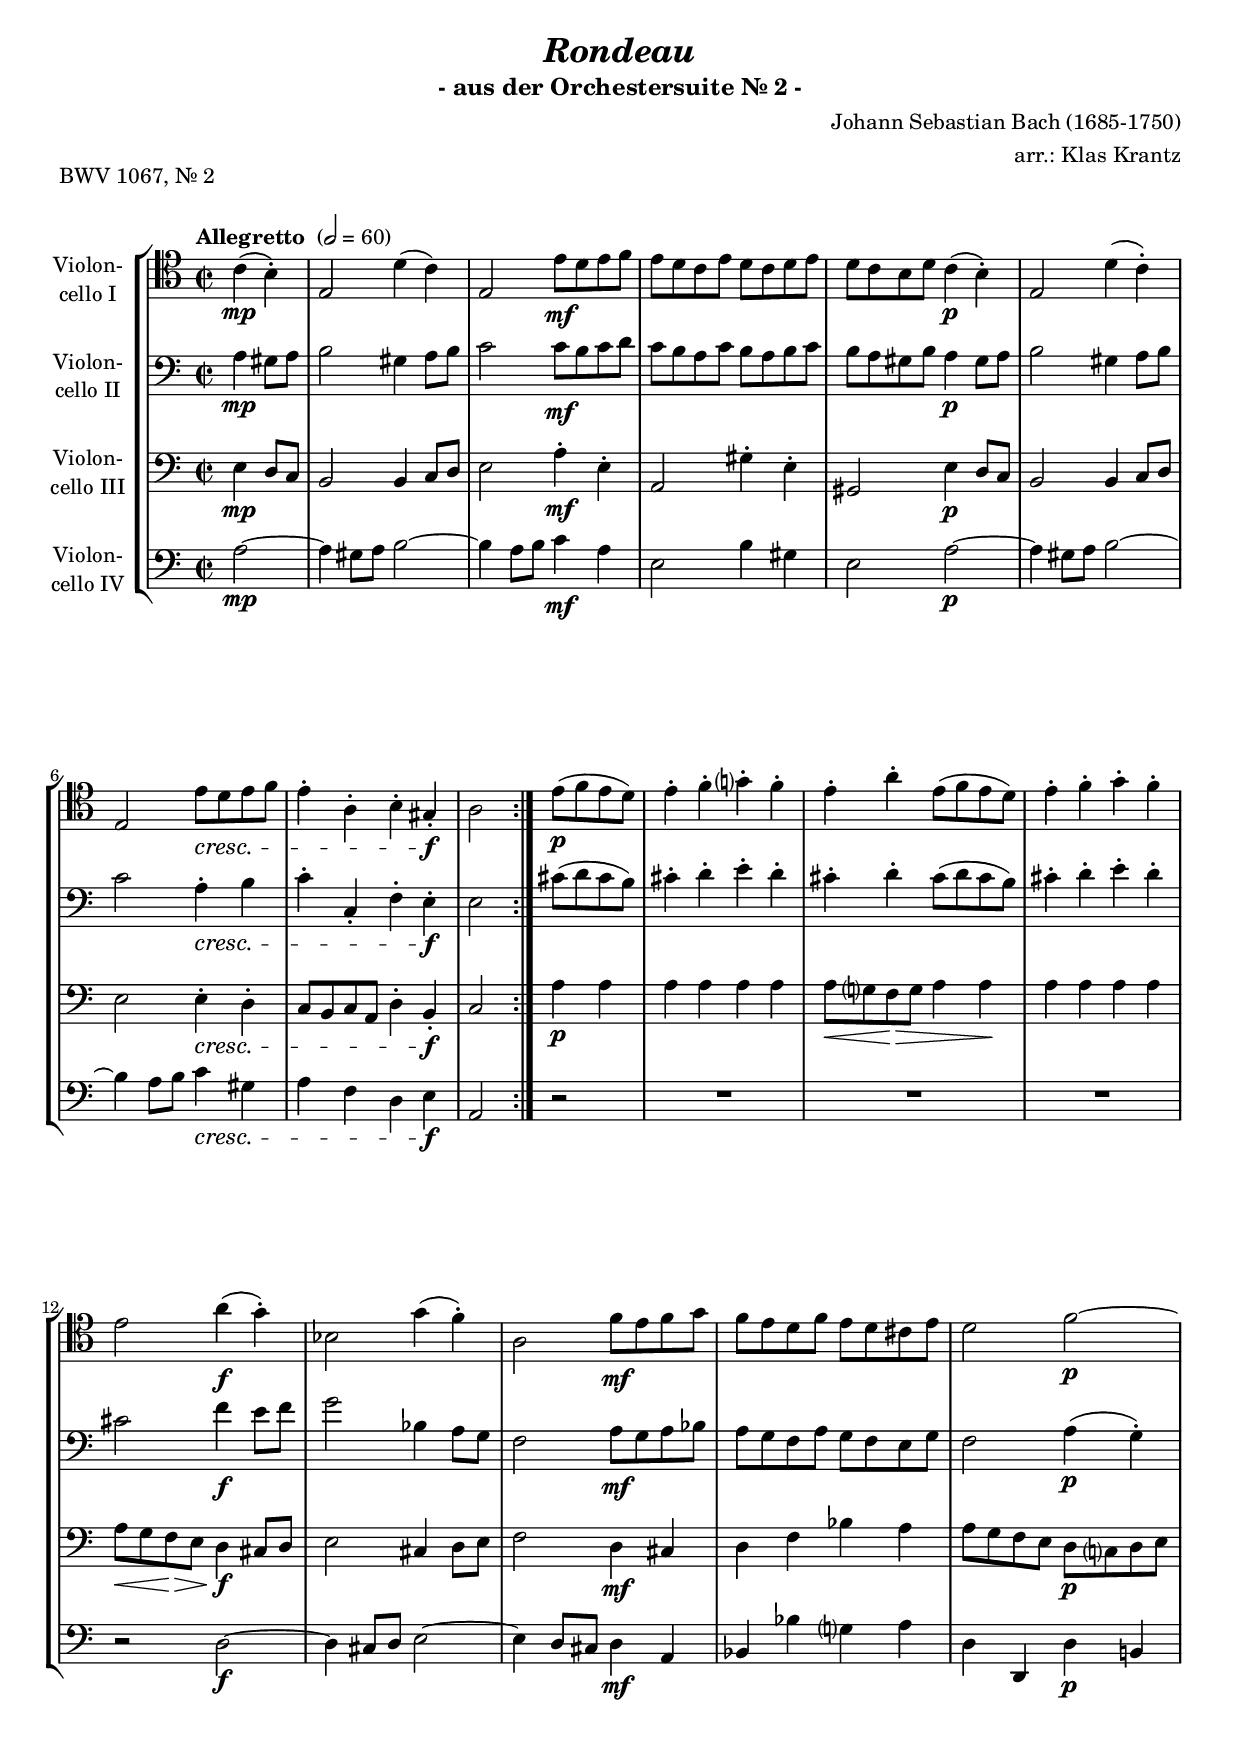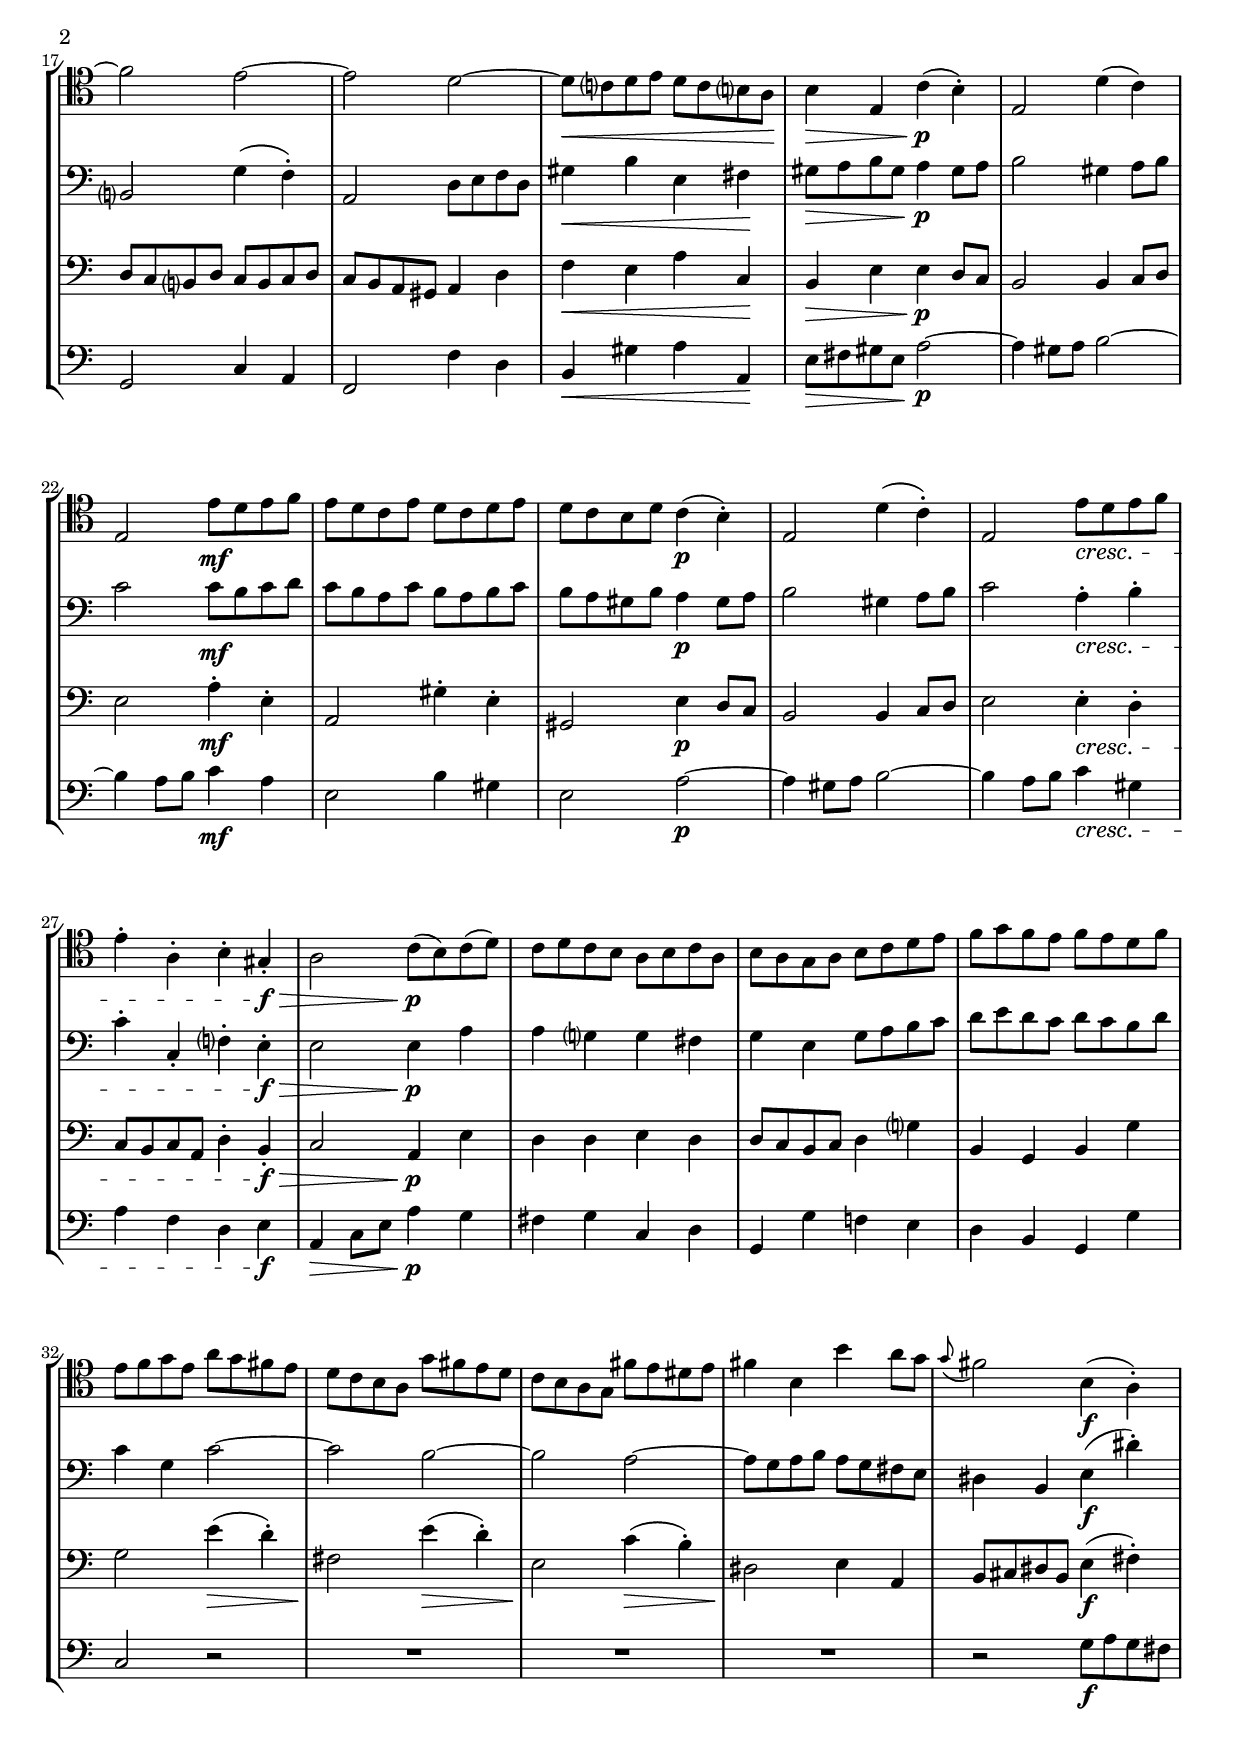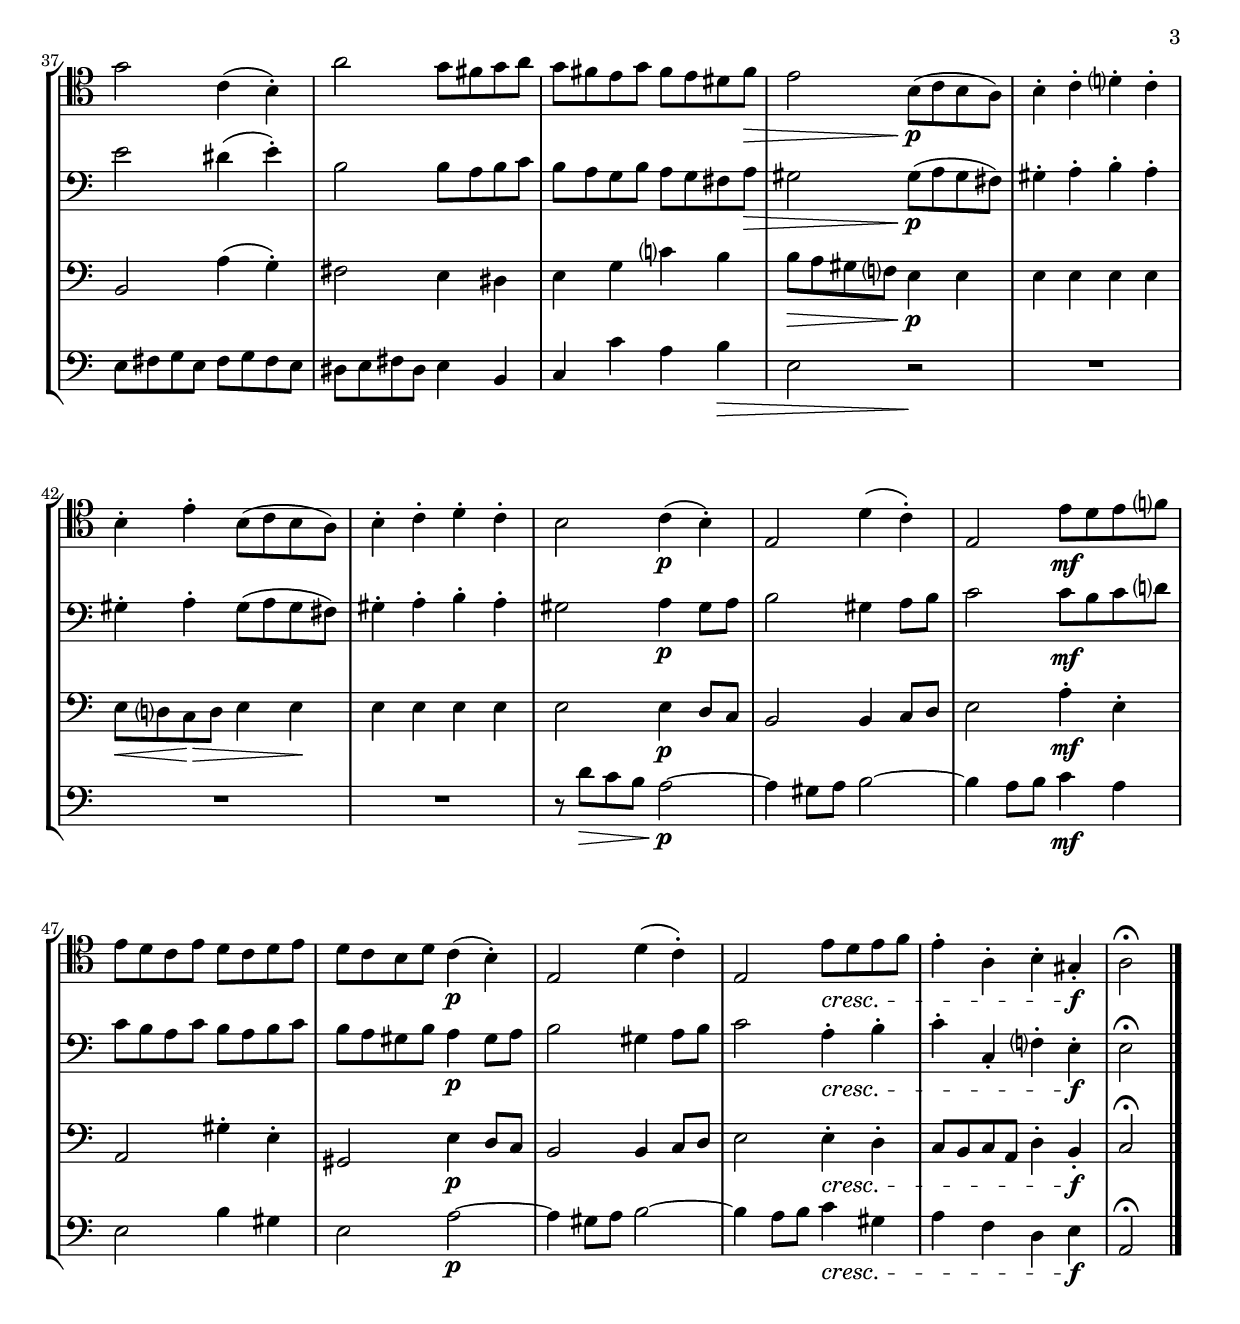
\version "2.16.2"
\include "deutsch.ly"

#(set-global-staff-size 18.475)

\header {
  title     = \markup \bold \italic "Rondeau"
  subtitle  = "- aus der Orchestersuite Nr. 2 -"
  composer  = "Johann Sebastian Bach (1685-1750)"
  arranger  = "arr.: Klas Krantz"
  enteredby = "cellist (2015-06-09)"
  piece     = "BWV 1067, Nr. 2"
}

voiceconsts = {
  \key d \major
  \time 2/2
  \clef "bass"
  \tempo "Allegretto " 2=60
%  \numericTimeSignature
  \compressFullBarRests
  \set tupletSpannerDuration = #(ly:make-moment 1 4)
  % Set default beaming for all staves
%  \set Timing.beamExceptions = #'()
%  \set Timing.baseMoment     = #(ly:make-moment 1 4)
%  \set Timing.beatStructure  = #'(1 1 1)
}

%mifl= "oboe"
mist = "string ensemble 1"
%miva = "pizzicato strings"
%miba = "bassoon"
miba = "drawbar organ"
%miba = "harpsichord"

va = \relative c'' {
  \voiceconsts
  \clef "tenor"

  \partial 2
  \repeat volta 2 {
    d4(\mp cis)-.
    fis,2 e'4( d)
    fis,2 fis'8\mf e fis g
    fis e d fis e d e fis
    e d cis e d4(\p cis)-.

    fis,2 e'4( d)-.
    fis,2 fis'8\cresc e fis g
    fis4-. h,-. cis-. ais-.\f
    h2
  }
  fis'8(\p g fis e)
  fis4-. g-. a?-. g-.

  fis-. h-. fis8( g fis e)
  fis4-. g-. a-. g-.
  fis2 h4(\f a)-.
  c,2 a'4( g)-.
  h,2 g'8\mf fis g a

  g fis e g fis e dis fis
  e2 g~\p
  g fis~
  fis e~
  e8\< d? e fis e d cis? h\!

  cis4\> fis, d'(\!\p cis)-.
  fis,2 e'4( d)
  fis,2 fis'8\mf e fis g
  fis e d fis e d e fis
  e d cis e d4(\p cis)-.

  fis,2 e'4( d)-.
  fis,2 fis'8\cresc e fis g
  fis4-. h,-. cis-. ais-.\f\>
  h2 d8(\!\p cis) d( e)
  d e d cis h cis d h

  cis h a h cis d e fis
  g a g fis g fis e g
  fis g a fis h a gis fis
  e d cis h a' gis fis e

  d cis h a gis' fis eis fis
  gis4 cis, cis' h8 a
  \appoggiatura a gis2 cis,4(\f h)-.
  a'2 d,4( cis)-.
  h'2 a8 gis a h

  a gis fis a gis fis eis gis\>
  fis2 cis8(\!\p d cis h)
  cis4-. d-. e?-. d-.
  cis-. fis-. cis8( d cis h)
  cis4-. d-. e-. d-.

  cis2 d4(\p cis)-.
  fis,2 e'4( d)-.
  fis,2 fis'8\mf e fis g?
  fis e d fis e d e fis

  e d cis e d4(\p cis)-.
  fis,2 e'4( d)-.
  fis,2 fis'8\cresc e fis g
  fis4-. h,-. cis-. ais-.\f
  h2\fermata \bar "|."
}

vb = \relative c'' {
  \voiceconsts

  \partial 2
  \repeat volta 2 {
    h4\mp ais8 h
    cis2 ais4 h8 cis
    d2 d8\mf cis d e
    d cis h d cis h cis d
    cis h ais cis h4\p ais8 h

    cis2 ais4 h8 cis
    d2 h4-.\cresc cis
    d-. d,-. g-. fis-.\f
    fis2
  }
  dis'8(e dis cis)
  dis4-. e-. fis-. e-.

  dis-. e-. dis8( e dis cis)
  dis4-. e-. fis-. e-.
  dis2 g4\f fis8 g
  a2 c,4 h8 a
  g2 h8\mf a h c

  h a g h a g fis a
  g2 h4(\p a)-.
  cis,?2 a'4( g)-.
  h,2 e8 fis g e
  ais4\< cis fis, gis\!

  ais8\> h cis ais\! h4\p ais8 h
  cis2 ais4 h8 cis
  d2 d8\mf cis d e
  d cis h d cis h cis d
  cis h ais cis h4\p ais8 h

  cis2 ais4 h8 cis
  d2 h4-.\cresc cis-.
  d-. d,-. g?-. fis-.\f\>
  fis2 fis4\!\p h
  h a? a gis

  a fis a8 h cis d
  e fis e d e d cis e
  d4 a d2~
  d cis~

  cis h~
  h8 a h cis h a gis fis
  eis4 cis fis(\f eis')-.
  fis2 eis4( fis)-.
  cis2 cis8 h cis d

  cis h a cis h a gis h\>
  ais2 ais8(\!\p h ais gis)
  ais4-. h-. cis-. h-.
  ais-. h-. ais8( h ais gis)
  ais4-. h-. cis-. h-.

  ais2 h4\p ais8 h
  cis2 ais4 h8 cis
  d2 d8\mf cis d e?
  d cis h d cis h cis d

  cis h ais cis h4\p ais8 h
  cis2 ais4 h8 cis
  d2 h4-.\cresc cis-.
  d-. d,-. g?-. fis-.\f
  fis2\fermata \bar "|."
}

vc = \relative c' {
  \voiceconsts

  \partial 2
  \repeat volta 2 {
    fis4\mp e8 d
    cis2 cis4 d8 e
    fis2 h4-.\mf fis-.
    h,2 ais'4-. fis-.
    ais,2 fis'4\p e8 d

    cis2 cis4 d8 e
    fis2 fis4-.\cresc e-.
    d8 cis d h e4-. cis-.\f
    d2
  }
  h'4\p h
  h h h h

  h8\< a? g\!\> a h4 h\!
  h h h h
  h8\< a g\!\> fis e4\!\f dis8 e
  fis2 dis4 e8 fis
  g2 e4\mf dis

  e g c h
  h8 a g fis e\p d? e fis
  e d cis? e d cis d e
  d cis h ais h4 e
  g\< fis h d,\!

  cis\> fis fis\!\p e8 d
  cis2 cis4 d8 e
  fis2 h4-.\mf fis-.
  h,2 ais'4-. fis-.
  ais,2 fis'4\p e8 d

  cis2 cis4 d8 e
  fis2 fis4-.\cresc e-.
  d8 cis d h e4-. cis-.\f\>
  d2 h4\!\p fis'
  e e fis e

  e8 d cis d e4 a?
  cis, a cis a'
  a2 fis'4(\> e)-.
  gis,2\! fis'4(\> e)-.

  fis,2\! d'4(\> cis)-.
  eis,2\! fis4 h,
  cis8 dis eis cis fis4(\f gis)-.
  cis,2 h'4( a)-.
  gis2 fis4 eis

  fis a d? cis
  cis8\> h ais g? fis4\!\p fis
  fis fis fis fis
  fis8\< e? d\!\> e fis4 fis\!
  fis fis fis fis

  fis2 fis4\p e8 d
  cis2 cis4 d8 e
  fis2 h4-.\mf fis-.
  h,2 ais'4-. fis-.

  ais,2 fis'4\p e8 d
  cis2 cis4 d8 e
  fis2 fis4-.\cresc e-.
  d8 cis d h e4-. cis-.\f
  d2\fermata \bar "|."
}

vd = \relative c'' {
  \voiceconsts

  \partial 2
  \repeat volta 2 {
    h2~\mp
    h4 ais8 h cis2~
    cis4 h8 cis d4\mf h
    fis2 cis'4 ais
    fis2 h~\p

    h4 ais8 h cis2~
    cis4 h8 cis d4\cresc ais
    h g e fis\f
    h,2
  }
  r
  R1*3

  r2 e~\f
  e4 dis8 e fis2~
  fis4 e8 dis e4\mf h
  c c' a? h
  e, e, e'\p cis!

  a2 d4 h
  g2 g'4 e
  cis\< ais' h h,\!
  fis'8\> gis ais fis\! h2~\p
  h4 ais8 h cis2~

  cis4 h8 cis d4\mf h
  fis2 cis'4 ais
  fis2 h~\p
  h4 ais8 h cis2~
  cis4 h8 cis d4\cresc ais

  h g e fis\f
  h,\> d8 fis h4\!\p a
  gis a d, e
  a, a' g! fis
  e cis a a'

  d,2 r
  R1*3
  r2 a'8\f h a gis
  fis gis a fis gis a gis fis

  eis fis gis eis fis4 cis
  d d' h cis\>
  fis,2 r\!
  R1*3
  r8 e'\> d cis h2~\!\p

  h4 ais8 h cis2~
  cis4 h8 cis d4\mf h
  fis2 cis'4 ais
  fis2 h~\p

  h4 ais8 h cis2~
  cis4 h8 cis d4\cresc ais
  h g e fis\f
  h,2\fermata \bar "|."
}


music = \new StaffGroup <<
      \new Staff {
        \set Staff.midiInstrument = \mist
        \set Staff.instrumentName = \markup \center-column { "Violon-" "cello I" }
        \transpose d c, { \va }
      }

      \new Staff {
        \set Staff.midiInstrument = \mist
        \set Staff.instrumentName = \markup \center-column { "Violon-" "cello II" }
        \transpose d c, { \vb }
      }

      \new Staff {
        \set Staff.midiInstrument = \mist
        \set Staff.instrumentName = \markup \center-column { "Violon-" "cello III" }
        \transpose d c, { \vc }
      }

      \new Staff {
        \set Staff.midiInstrument = \miba
        \set Staff.instrumentName = \markup \center-column { "Violon-" "cello IV" }
        \transpose d c, { \vd }
      }
>>

\book {
  \score {
   \music
    \layout {}
  }

  \score {
    \unfoldRepeats \music

    \midi {
      \context {
        \Score
      }
    }
  }
}
